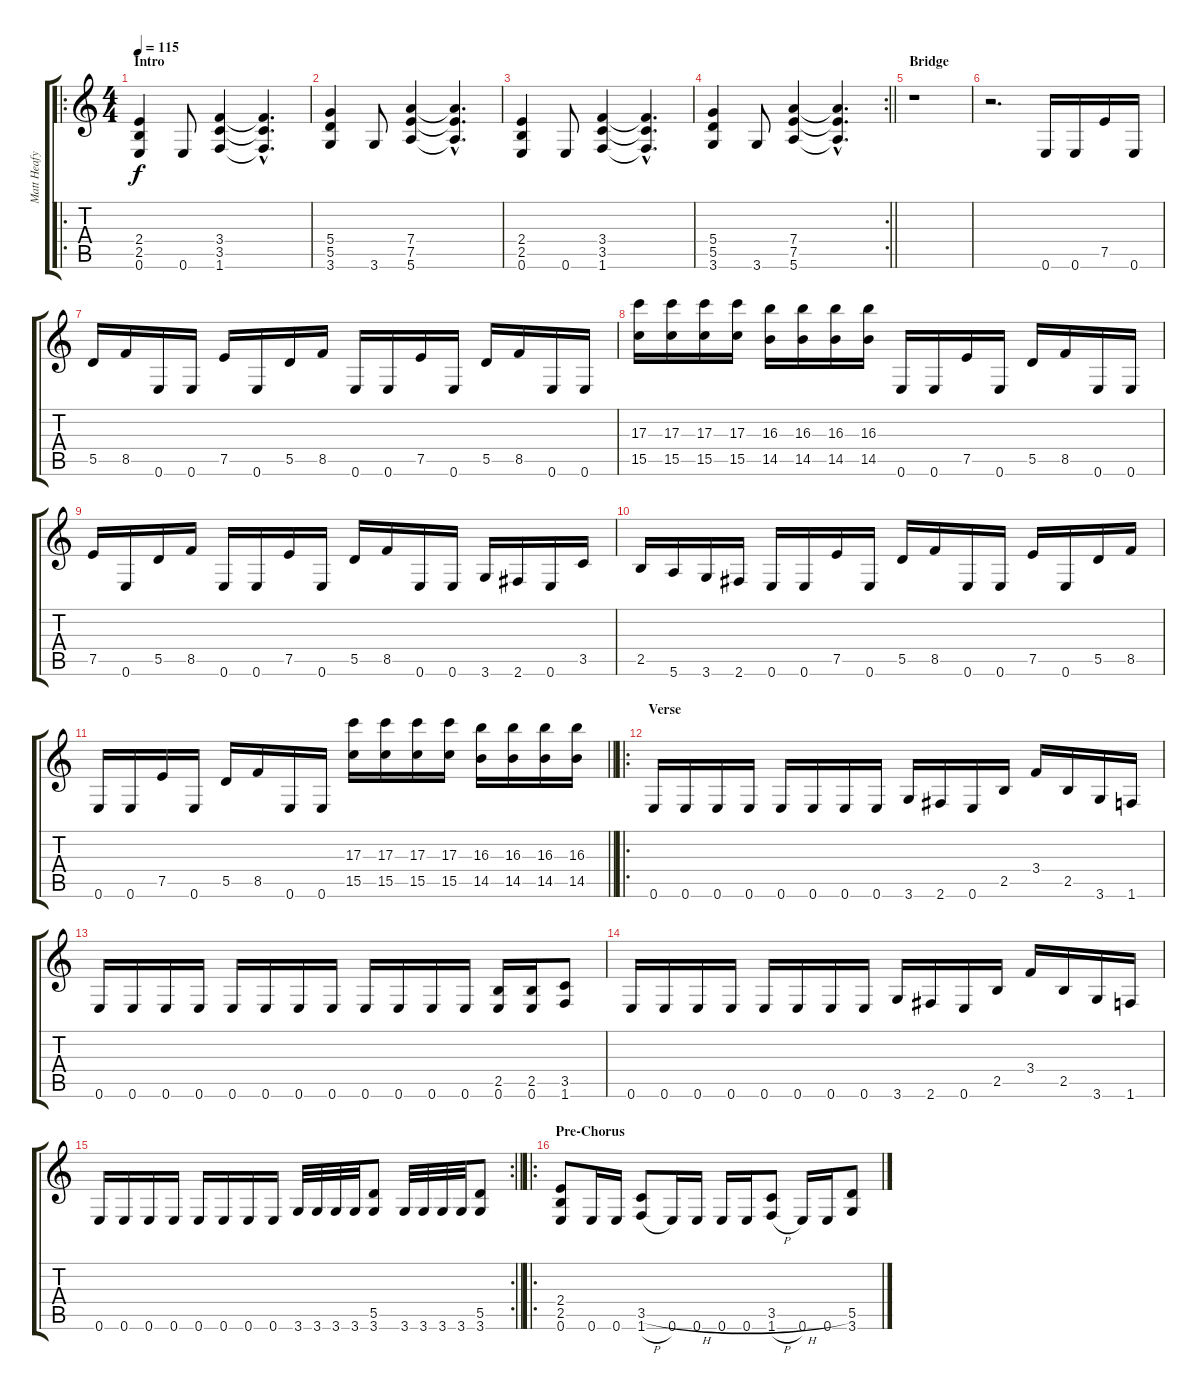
\track ("Matt Heafy" "Matt Heafy") {instrument distortionguitar}
\staff {score tabs}
\tuning (E4 B3 G3 D3 A2 E2) {hide}
\ro
\ts (4 4)
\section ("" "Intro")
\tempo 115
\clef g2
\ks c
(2.4 2.5 0.6).4{dy f instrument distortionguitar} 0.6.8 (3.4 3.5 1.6).4 (3.4{hac t} 3.5{hac t} 1.6{hac t}).4{d} |
(5.4 5.5 3.6).4 3.6.8 (7.4 7.5 5.6).4 (7.4{hac t} 7.5{hac t} 5.6{hac t}).4{d} |
(2.4 2.5 0.6).4 0.6.8 (3.4 3.5 1.6).4 (3.4{hac t} 3.5{hac t} 1.6{hac t}).4{d} |
\rc 2
\barLineRight lightlight
(5.4 5.5 3.6).4 3.6.8 (7.4 7.5 5.6).4 (7.4{hac t} 7.5{hac t} 5.6{hac t}).4{d} |
\section ("" "Bridge")
r.1 |
r.2{d} 0.6.16 0.6.16 7.5.16 0.6.16 |
5.5.16 8.5.16 0.6.16 0.6.16 7.5.16 0.6.16 5.5.16 8.5.16 0.6.16 0.6.16 7.5.16 0.6.16 5.5.16 8.5.16 0.6.16 0.6.16 |
(17.3 15.5).16 (17.3 15.5).16 (17.3 15.5).16 (17.3 15.5).16 (16.3 14.5).16 (16.3 14.5).16 (16.3 14.5).16 (16.3 14.5).16 0.6.16 0.6.16 7.5.16 0.6.16 5.5.16 8.5.16 0.6.16 0.6.16 |
7.5.16 0.6.16 5.5.16 8.5.16 0.6.16 0.6.16 7.5.16 0.6.16 5.5.16 8.5.16 0.6.16 0.6.16 3.6.16 2.6.16 0.6.16 3.5.16 |
2.5.16 5.6.16 3.6.16 2.6.16 0.6.16 0.6.16 7.5.16 0.6.16 5.5.16 8.5.16 0.6.16 0.6.16 7.5.16 0.6.16 5.5.16 8.5.16 |
\barLineRight lightlight
0.6.16 0.6.16 7.5.16 0.6.16 5.5.16 8.5.16 0.6.16 0.6.16 (17.3 15.5).16 (17.3 15.5).16 (17.3 15.5).16 (17.3 15.5).16 (16.3 14.5).16 (16.3 14.5).16 (16.3 14.5).16 (16.3 14.5).16 |
\ro
\section ("" "Verse")
0.6.16 0.6.16 0.6.16 0.6.16 0.6.16 0.6.16 0.6.16 0.6.16 3.6.16 2.6.16 0.6.16 2.5.16 3.4.16 2.5.16 3.6.16 1.6.16 |
0.6.16 0.6.16 0.6.16 0.6.16 0.6.16 0.6.16 0.6.16 0.6.16 0.6.16 0.6.16 0.6.16 0.6.16 (2.5 0.6).16 (2.5 0.6).16 (3.5 1.6).8 |
0.6.16 0.6.16 0.6.16 0.6.16 0.6.16 0.6.16 0.6.16 0.6.16 3.6.16 2.6.16 0.6.16 2.5.16 3.4.16 2.5.16 3.6.16 1.6.16 |
\rc 2
\barLineRight lightlight
0.6.16 0.6.16 0.6.16 0.6.16 0.6.16 0.6.16 0.6.16 0.6.16 3.6.32 3.6.32 3.6.32 3.6.32 (5.5 3.6).8 3.6.32 3.6.32 3.6.32 3.6.32 (5.5 3.6).8 |
\ro
\section ("" "Pre-Chorus")
(2.4 2.5 0.6).8 0.6.16 0.6.16 (3.5{h} 1.6{h}).8 0.6.16 0.6.16 0.6.16 0.6.16 (3.5{h} 1.6{h}).8 0.6.16 0.6.16 (5.5 3.6{h}).8
